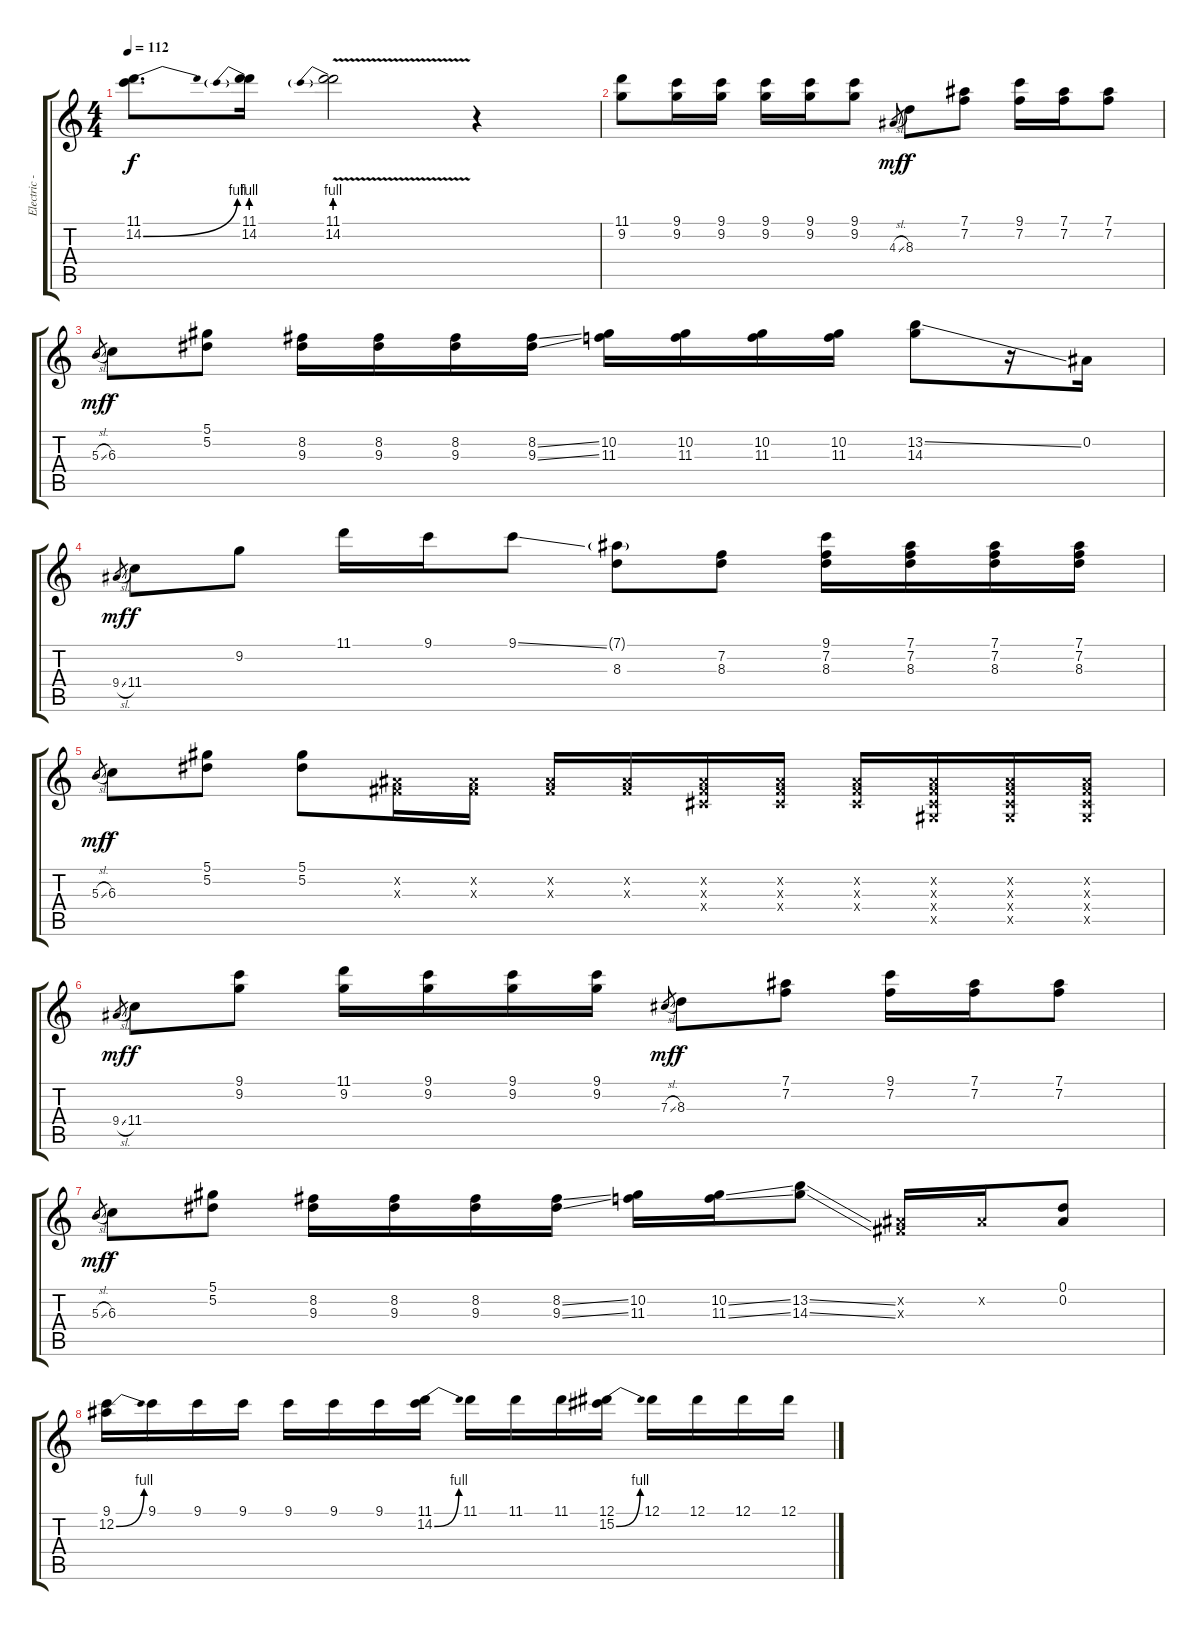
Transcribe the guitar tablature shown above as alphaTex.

\track ("Electric - Jimi Hendrix" "Electric -") {instrument overdrivenguitar}
\staff {score tabs}
\tuning (Eb4 Bb3 Gb3 Db3 Ab2 Eb2) {hide}
\ts (4 4)
\tempo 112
\clef g2
\ks c
(11.1 14.2{be (bend 0 0 60 4)}).8{d dy f} (11.1 14.2{be (prebend 0 4 60 4)}).16 (11.1{v} 14.2{be (prebend 0 4 60 4) v}).2 r.4 |
(11.1 9.2).8 (9.1 9.2).16 (9.1 9.2).16 (9.1 9.2).16 (9.1 9.2).16 (9.1 9.2).8 4.3{sl}.8{gr dy mf} 8.3.8{dy f} (7.1 7.2).8 (9.1 7.2).16 (7.1 7.2).16 (7.1 7.2).8 |
5.3{sl}.8{gr dy mf} 6.3.8{dy f} (5.1 5.2).8 (8.2 9.3).16 (8.2 9.3).16 (8.2 9.3).16 (8.2{ss} 9.3{ss}).16 (10.2 11.3).16 (10.2 11.3).16 (10.2 11.3).16 (10.2 11.3).16 (13.2{ss} 14.3).8 r.16 0.2.16 |
9.4{sl}.8{gr dy mf} 11.4.8{dy f} 9.2.8 11.1.16 9.1.16 9.1{ss}.8 (7.1{g} 8.3).8 (7.2 8.3).8 (9.1 7.2 8.3).16 (7.1 7.2 8.3).16 (7.1 7.2 8.3).16 (7.1 7.2 8.3).16 |
5.3{sl}.8{gr dy mf} 6.3.8{dy f} (5.1 5.2).8 (5.1 5.2).8 (0.2{x} 0.3{x}).16 (0.2{x} 0.3{x}).16 (0.2{x} 0.3{x}).16 (0.2{x} 0.3{x}).16 (0.2{x} 0.3{x} 0.4{x}).16 (0.2{x} 0.3{x} 0.4{x}).16 (0.2{x} 0.3{x} 0.4{x}).16 (0.2{x} 0.3{x} 0.4{x} 0.5{x}).16 (0.2{x} 0.3{x} 0.4{x} 0.5{x}).16 (0.2{x} 0.3{x} 0.4{x} 0.5{x}).16 |
9.4{sl}.8{gr dy mf} 11.4.8{dy f} (9.1 9.2).8 (11.1 9.2).16 (9.1 9.2).16 (9.1 9.2).16 (9.1 9.2).16 7.3{sl}.8{gr dy mf} 8.3.8{dy f} (7.1 7.2).8 (9.1 7.2).16 (7.1 7.2).16 (7.1 7.2).8 |
5.3{sl}.8{gr dy mf} 6.3.8{dy f} (5.1 5.2).8 (8.2 9.3).16 (8.2 9.3).16 (8.2 9.3).16 (8.2{ss} 9.3{ss}).16 (10.2 11.3).16 (10.2{ss} 11.3{ss}).16 (13.2{ss} 14.3{ss}).8 (0.2{x} 0.3{x}).16 0.2{x}.16 (0.1 0.2).8 |
(9.1 12.2{be (bend 0 0 60 4)}).16 9.1.16 9.1.16 9.1.16 9.1.16 9.1.16 9.1.16 (11.1 14.2{be (bend 0 0 60 4)}).16 11.1.16 11.1.16 11.1.16 (12.1 15.2{be (bend 0 0 60 4)}).16 12.1.16 12.1.16 12.1.16 12.1.16
